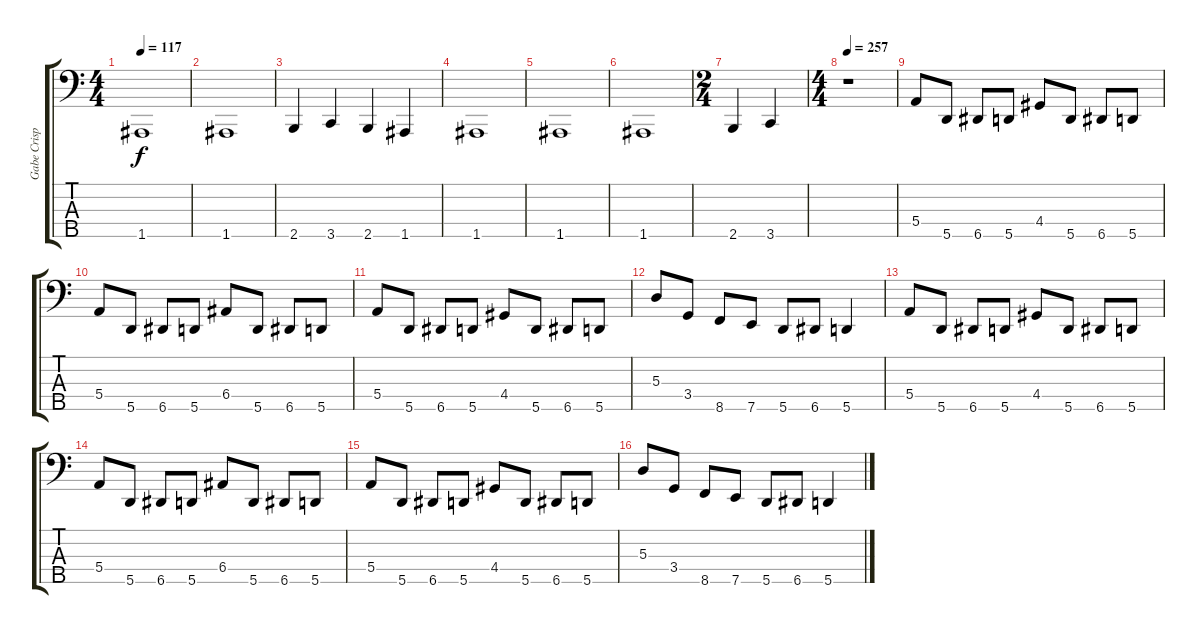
\track ("Gabe Crisp" "Gabe Crisp") {instrument electricbasspick}
\staff {score tabs}
\tuning (G2 D2 A1 E1 A0) {hide}
\ts (4 4)
\tempo 117
\clef f4
\ks c
1.5.1{dy f} |
1.5.1 |
2.5.4 3.5.4 2.5.4 1.5.4 |
1.5.1 |
1.5.1 |
1.5.1 |
\ts (2 4)
2.5.4 3.5.4 |
\ts (4 4)
\tempo 257
r.1 |
5.4.8 5.5.8 6.5.8 5.5.8 4.4.8 5.5.8 6.5.8 5.5.8 |
5.4.8 5.5.8 6.5.8 5.5.8 6.4.8 5.5.8 6.5.8 5.5.8 |
5.4.8 5.5.8 6.5.8 5.5.8 4.4.8 5.5.8 6.5.8 5.5.8 |
5.3.8 3.4.8 8.5.8 7.5.8 5.5.8 6.5.8 5.5.4 |
5.4.8 5.5.8 6.5.8 5.5.8 4.4.8 5.5.8 6.5.8 5.5.8 |
5.4.8 5.5.8 6.5.8 5.5.8 6.4.8 5.5.8 6.5.8 5.5.8 |
5.4.8 5.5.8 6.5.8 5.5.8 4.4.8 5.5.8 6.5.8 5.5.8 |
5.3.8 3.4.8 8.5.8 7.5.8 5.5.8 6.5.8 5.5.4
